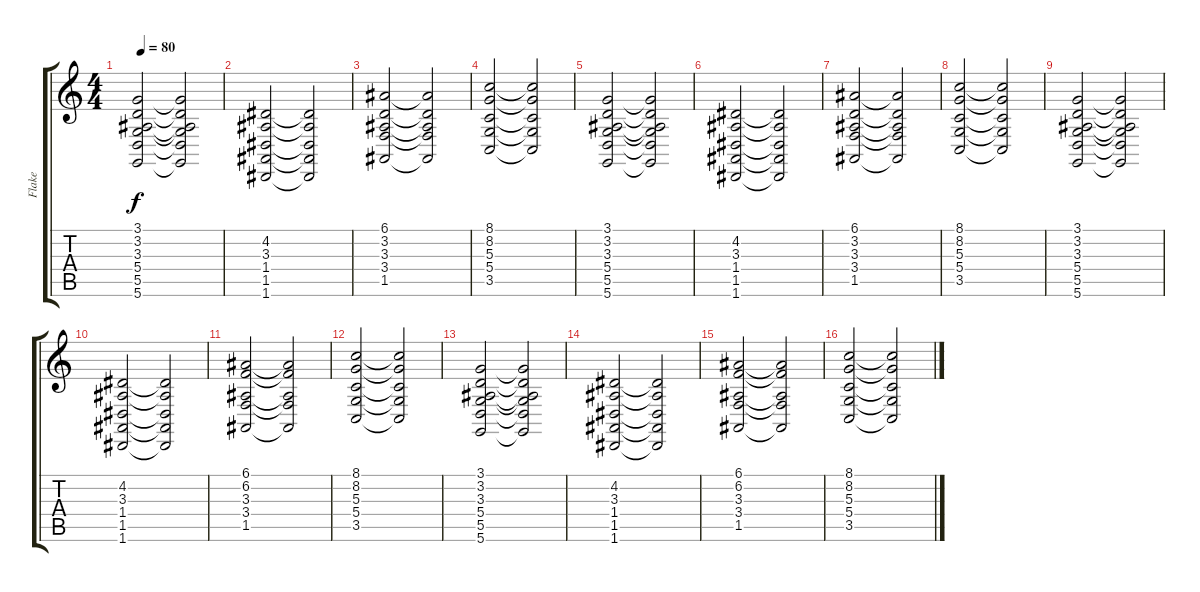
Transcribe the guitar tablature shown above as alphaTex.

\track ("Flake" "Flake") {instrument choiraahs}
\staff {score tabs}
\tuning (E4 B3 G3 D3 A2 D2) {hide}
\ts (4 4)
\tempo 80
\clef g2
\ks c
(3.1 3.2 3.3 5.4 5.5 5.6).2{dy f} (3.1{t} 3.2{t} 3.3{t} 5.4{t} 5.5{t} 5.6{t}).2 |
(4.2 3.3 1.4 1.5 1.6).2 (4.2{t} 3.3{t} 1.4{t} 1.5{t} 1.6{t}).2 |
(6.1 3.2 3.3 3.4 1.5).2 (6.1{t} 3.2{t} 3.3{t} 3.4{t} 1.5{t}).2 |
(8.1 8.2 5.3 5.4 3.5).2 (8.1{t} 8.2{t} 5.3{t} 5.4{t} 3.5{t}).2 |
(3.1 3.2 3.3 5.4 5.5 5.6).2 (3.1{t} 3.2{t} 3.3{t} 5.4{t} 5.5{t} 5.6{t}).2 |
(4.2 3.3 1.4 1.5 1.6).2 (4.2{t} 3.3{t} 1.4{t} 1.5{t} 1.6{t}).2 |
(6.1 3.2 3.3 3.4 1.5).2 (6.1{t} 3.2{t} 3.3{t} 3.4{t} 1.5{t}).2 |
(8.1 8.2 5.3 5.4 3.5).2 (8.1{t} 8.2{t} 5.3{t} 5.4{t} 3.5{t}).2 |
(3.1 3.2 3.3 5.4 5.5 5.6).2 (3.1{t} 3.2{t} 3.3{t} 5.4{t} 5.5{t} 5.6{t}).2 |
(4.2 3.3 1.4 1.5 1.6).2 (4.2{t} 3.3{t} 1.4{t} 1.5{t} 1.6{t}).2 |
(6.1 6.2 3.3 3.4 1.5).2 (6.1{t} 6.2{t} 3.3{t} 3.4{t} 1.5{t}).2 |
(8.1 8.2 5.3 5.4 3.5).2 (8.1{t} 8.2{t} 5.3{t} 5.4{t} 3.5{t}).2 |
(3.1 3.2 3.3 5.4 5.5 5.6).2 (3.1{t} 3.2{t} 3.3{t} 5.4{t} 5.5{t} 5.6{t}).2 |
(4.2 3.3 1.4 1.5 1.6).2 (4.2{t} 3.3{t} 1.4{t} 1.5{t} 1.6{t}).2 |
(6.1 6.2 3.3 3.4 1.5).2 (6.1{t} 6.2{t} 3.3{t} 3.4{t} 1.5{t}).2 |
(8.1 8.2 5.3 5.4 3.5).2 (8.1{t} 8.2{t} 5.3{t} 5.4{t} 3.5{t}).2
